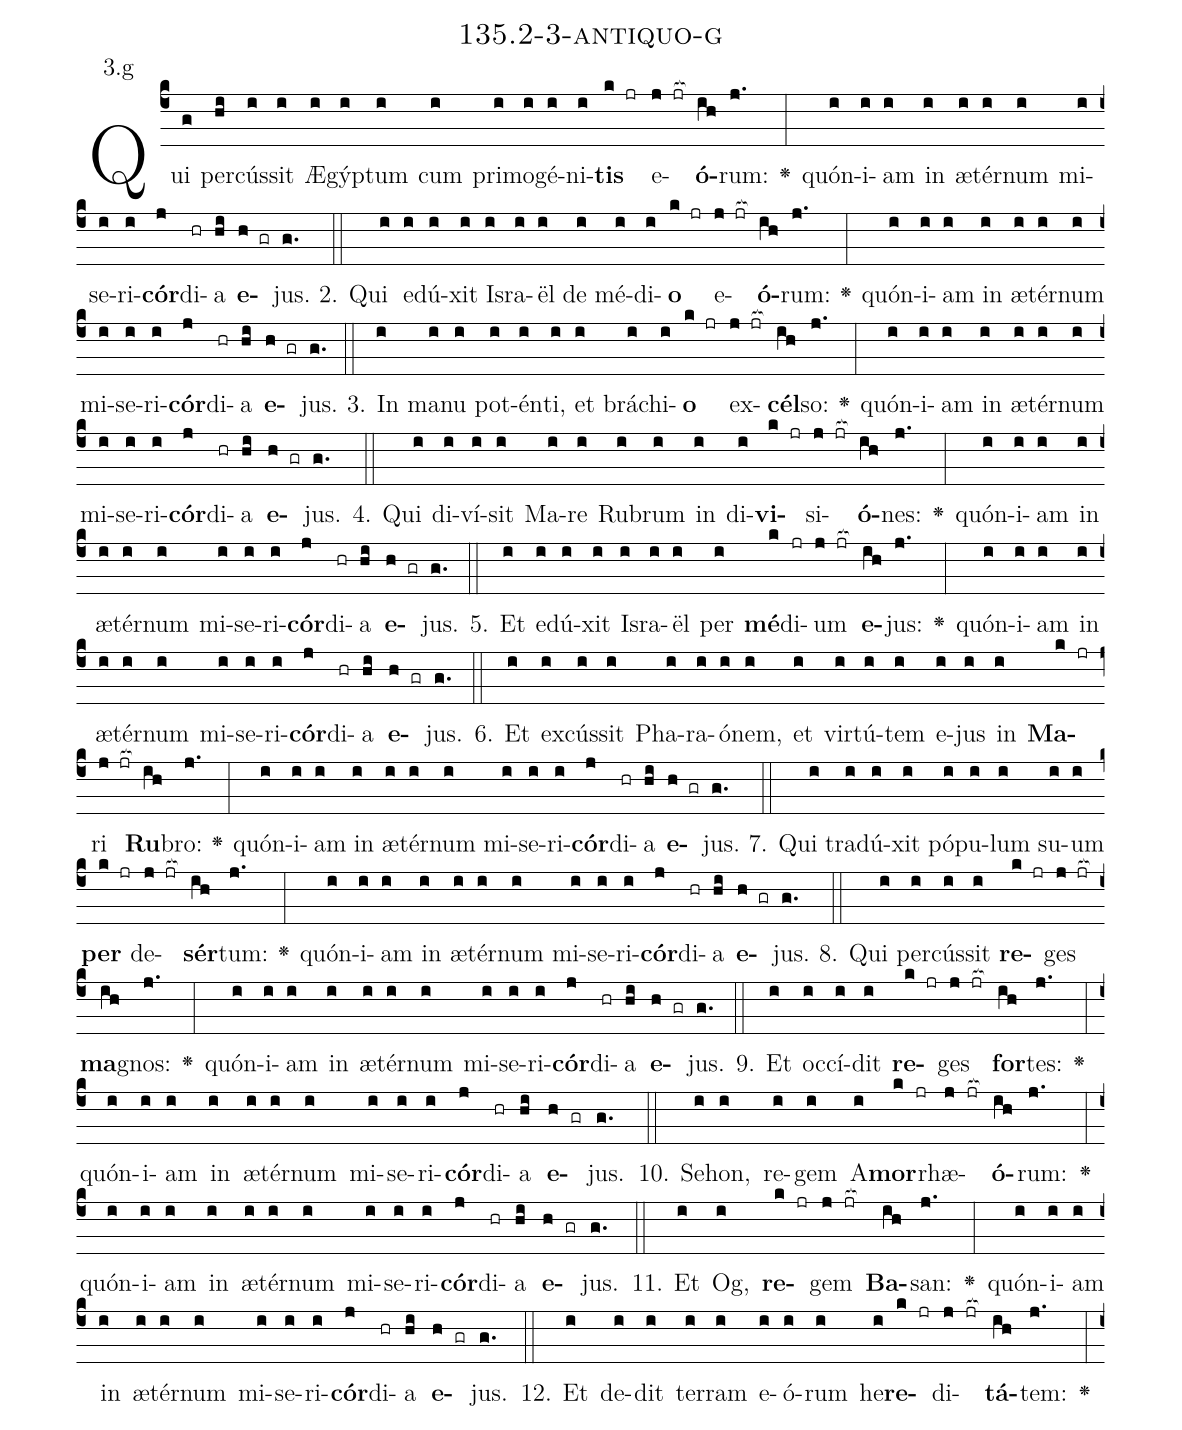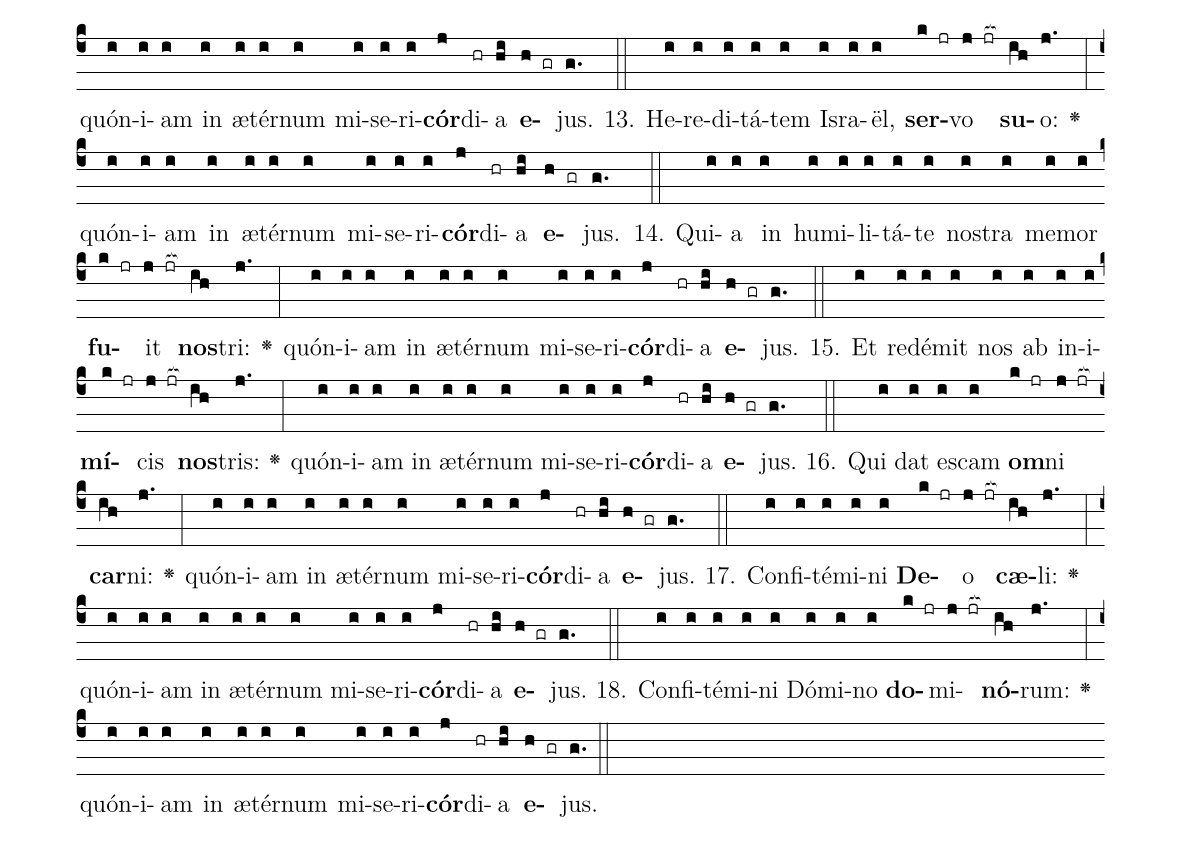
name: 135.2-3-antiquo-g;
annotation: 3.g;
%%
(c4)Qui(g) per(hi)cús(i)sit(i) Æ(i)gýp(i)tum(i) cum(i) pri(i)mo(i)gé(i)ni(i)<b>tis</b>(k jr) e(j jr[ocb:1{])<b>ó</b>(ih[ocb:0}])rum:(j.) <v>\greheightstar</v>(:) quón(i)i(i)am(i) in(i) æ(i)tér(i)num(i) mi(i)se(i)ri(i)<b>cór</b>(j)di(hr)a(hi) <b>e</b>(h gr)jus.(g.) (::)
2. Qui(i) e(i)dú(i)xit(i) Is(i)ra(i)ël(i) de(i) mé(i)di(i)<b>o</b>(k jr) e(j jr[ocb:1{])<b>ó</b>(ih[ocb:0}])rum:(j.) <v>\greheightstar</v>(:) quón(i)i(i)am(i) in(i) æ(i)tér(i)num(i) mi(i)se(i)ri(i)<b>cór</b>(j)di(hr)a(hi) <b>e</b>(h gr)jus.(g.) (::)
3. In(i) ma(i)nu(i) pot(i)én(i)ti,(i) et(i) brá(i)chi(i)<b>o</b>(k jr) ex(j jr[ocb:1{])<b>cél</b>(ih[ocb:0}])so:(j.) <v>\greheightstar</v>(:) quón(i)i(i)am(i) in(i) æ(i)tér(i)num(i) mi(i)se(i)ri(i)<b>cór</b>(j)di(hr)a(hi) <b>e</b>(h gr)jus.(g.) (::)
4. Qui(i) di(i)ví(i)sit(i) Ma(i)re(i) Ru(i)brum(i) in(i) di(i)<b>vi</b>(k jr)si(j jr[ocb:1{])<b>ó</b>(ih[ocb:0}])nes:(j.) <v>\greheightstar</v>(:) quón(i)i(i)am(i) in(i) æ(i)tér(i)num(i) mi(i)se(i)ri(i)<b>cór</b>(j)di(hr)a(hi) <b>e</b>(h gr)jus.(g.) (::)
5. Et(i) e(i)dú(i)xit(i) Is(i)ra(i)ël(i) per(i) <b>mé</b>(k)di(jr)um(j jr[ocb:1{]) <b>e</b>(ih[ocb:0}])jus:(j.) <v>\greheightstar</v>(:) quón(i)i(i)am(i) in(i) æ(i)tér(i)num(i) mi(i)se(i)ri(i)<b>cór</b>(j)di(hr)a(hi) <b>e</b>(h gr)jus.(g.) (::)
6. Et(i) ex(i)cús(i)sit(i) Pha(i)ra(i)ó(i)nem,(i) et(i) vir(i)tú(i)tem(i) e(i)jus(i) in(i) <b>Ma</b>(k jr)ri(j jr[ocb:1{]) <b>Ru</b>(ih[ocb:0}])bro:(j.) <v>\greheightstar</v>(:) quón(i)i(i)am(i) in(i) æ(i)tér(i)num(i) mi(i)se(i)ri(i)<b>cór</b>(j)di(hr)a(hi) <b>e</b>(h gr)jus.(g.) (::)
7. Qui(i) tra(i)dú(i)xit(i) pó(i)pu(i)lum(i) su(i)um(i) <b>per</b>(k jr) de(j jr[ocb:1{])<b>sér</b>(ih[ocb:0}])tum:(j.) <v>\greheightstar</v>(:) quón(i)i(i)am(i) in(i) æ(i)tér(i)num(i) mi(i)se(i)ri(i)<b>cór</b>(j)di(hr)a(hi) <b>e</b>(h gr)jus.(g.) (::)
8. Qui(i) per(i)cús(i)sit(i) <b>re</b>(k jr)ges(j jr[ocb:1{]) <b>ma</b>(ih[ocb:0}])gnos:(j.) <v>\greheightstar</v>(:) quón(i)i(i)am(i) in(i) æ(i)tér(i)num(i) mi(i)se(i)ri(i)<b>cór</b>(j)di(hr)a(hi) <b>e</b>(h gr)jus.(g.) (::)
9. Et(i) oc(i)cí(i)dit(i) <b>re</b>(k jr)ges(j jr[ocb:1{]) <b>for</b>(ih[ocb:0}])tes:(j.) <v>\greheightstar</v>(:) quón(i)i(i)am(i) in(i) æ(i)tér(i)num(i) mi(i)se(i)ri(i)<b>cór</b>(j)di(hr)a(hi) <b>e</b>(h gr)jus.(g.) (::)
10. Se(i)hon,(i) re(i)gem(i) A(i)<b>mor</b>(k jr)rhæ(j jr[ocb:1{])<b>ó</b>(ih[ocb:0}])rum:(j.) <v>\greheightstar</v>(:) quón(i)i(i)am(i) in(i) æ(i)tér(i)num(i) mi(i)se(i)ri(i)<b>cór</b>(j)di(hr)a(hi) <b>e</b>(h gr)jus.(g.) (::)
11. Et(i) Og,(i) <b>re</b>(k jr)gem(j jr[ocb:1{]) <b>Ba</b>(ih[ocb:0}])san:(j.) <v>\greheightstar</v>(:) quón(i)i(i)am(i) in(i) æ(i)tér(i)num(i) mi(i)se(i)ri(i)<b>cór</b>(j)di(hr)a(hi) <b>e</b>(h gr)jus.(g.) (::)
12. Et(i) de(i)dit(i) ter(i)ram(i) e(i)ó(i)rum(i) he(i)<b>re</b>(k jr)di(j jr[ocb:1{])<b>tá</b>(ih[ocb:0}])tem:(j.) <v>\greheightstar</v>(:) quón(i)i(i)am(i) in(i) æ(i)tér(i)num(i) mi(i)se(i)ri(i)<b>cór</b>(j)di(hr)a(hi) <b>e</b>(h gr)jus.(g.) (::)
13. He(i)re(i)di(i)tá(i)tem(i) Is(i)ra(i)ël,(i) <b>ser</b>(k jr)vo(j jr[ocb:1{]) <b>su</b>(ih[ocb:0}])o:(j.) <v>\greheightstar</v>(:) quón(i)i(i)am(i) in(i) æ(i)tér(i)num(i) mi(i)se(i)ri(i)<b>cór</b>(j)di(hr)a(hi) <b>e</b>(h gr)jus.(g.) (::)
14. Qui(i)a(i) in(i) hu(i)mi(i)li(i)tá(i)te(i) nos(i)tra(i) me(i)mor(i) <b>fu</b>(k jr)it(j jr[ocb:1{]) <b>nos</b>(ih[ocb:0}])tri:(j.) <v>\greheightstar</v>(:) quón(i)i(i)am(i) in(i) æ(i)tér(i)num(i) mi(i)se(i)ri(i)<b>cór</b>(j)di(hr)a(hi) <b>e</b>(h gr)jus.(g.) (::)
15. Et(i) red(i)é(i)mit(i) nos(i) ab(i) in(i)i(i)<b>mí</b>(k jr)cis(j jr[ocb:1{]) <b>nos</b>(ih[ocb:0}])tris:(j.) <v>\greheightstar</v>(:) quón(i)i(i)am(i) in(i) æ(i)tér(i)num(i) mi(i)se(i)ri(i)<b>cór</b>(j)di(hr)a(hi) <b>e</b>(h gr)jus.(g.) (::)
16. Qui(i) dat(i) es(i)cam(i) <b>om</b>(k jr)ni(j jr[ocb:1{]) <b>car</b>(ih[ocb:0}])ni:(j.) <v>\greheightstar</v>(:) quón(i)i(i)am(i) in(i) æ(i)tér(i)num(i) mi(i)se(i)ri(i)<b>cór</b>(j)di(hr)a(hi) <b>e</b>(h gr)jus.(g.) (::)
17. Con(i)fi(i)té(i)mi(i)ni(i) <b>De</b>(k jr)o(j jr[ocb:1{]) <b>cæ</b>(ih[ocb:0}])li:(j.) <v>\greheightstar</v>(:) quón(i)i(i)am(i) in(i) æ(i)tér(i)num(i) mi(i)se(i)ri(i)<b>cór</b>(j)di(hr)a(hi) <b>e</b>(h gr)jus.(g.) (::)
18. Con(i)fi(i)té(i)mi(i)ni(i) Dó(i)mi(i)no(i) <b>do</b>(k jr)mi(j jr[ocb:1{])<b>nó</b>(ih[ocb:0}])rum:(j.) <v>\greheightstar</v>(:) quón(i)i(i)am(i) in(i) æ(i)tér(i)num(i) mi(i)se(i)ri(i)<b>cór</b>(j)di(hr)a(hi) <b>e</b>(h gr)jus.(g.) (::)
